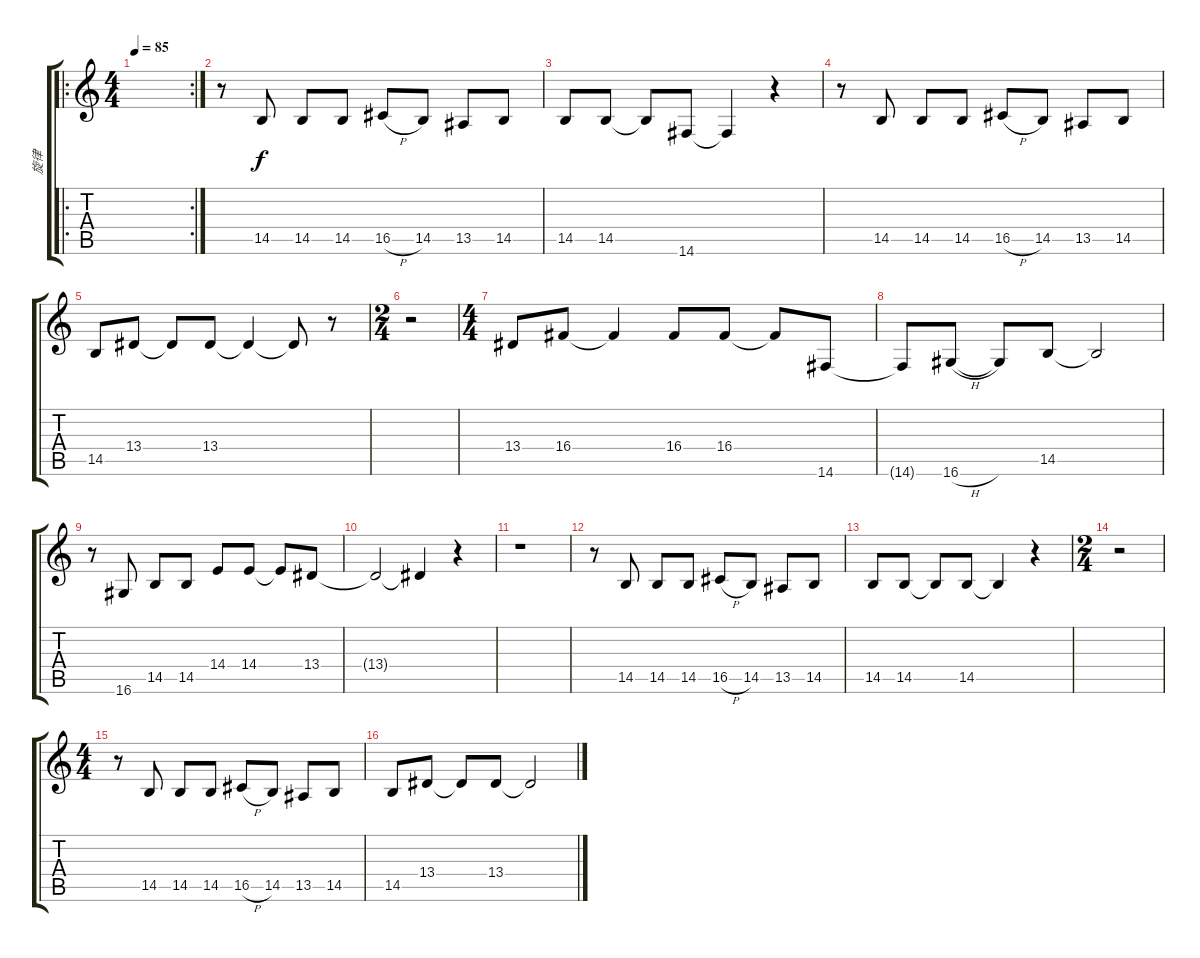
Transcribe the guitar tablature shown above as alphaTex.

\track ("旋律" "旋律") {instrument voiceoohs}
\staff {score tabs}
\tuning (E4 B3 G3 D3 A2 E2) {hide}
\ro
\rc 2
\ts (4 4)
\tempo 85
\clef g2
\ks c
|
r.8 14.5.8 14.5.8 14.5.8 16.5{h}.8 14.5.8 13.5.8 14.5.8 |
14.5.8 14.5.8 14.5{t}.8 14.6.8 14.6{t}.4 r.4 |
r.8 14.5.8 14.5.8 14.5.8 16.5{h}.8 14.5.8 13.5.8 14.5.8 |
14.5.8 13.4.8 13.4{t}.8 13.4.8 13.4{t}.4 13.4{t}.8 r.8 |
\ts (2 4)
r.2 |
\ts (4 4)
13.4.8 16.4.8 16.4{t}.4 16.4.8 16.4.8 16.4{t}.8 14.6.8 |
14.6{t}.8 16.6{h}.8 16.6{t}.8 14.5.8 14.5{t}.2 |
r.8 16.6.8 14.5.8 14.5.8 14.4.8 14.4.8 14.4{t}.8 13.4.8 |
13.4{t}.2 13.4{t}.4 r.4 |
r.1 |
r.8 14.5.8 14.5.8 14.5.8 16.5{h}.8 14.5.8 13.5.8 14.5.8 |
14.5.8 14.5.8 14.5{t}.8 14.5.8 14.5{t}.4 r.4 |
\ts (2 4)
r.2 |
\ts (4 4)
r.8 14.5.8 14.5.8 14.5.8 16.5{h}.8 14.5.8 13.5.8 14.5.8 |
14.5.8 13.4.8 13.4{t}.8 13.4.8 13.4{t}.2
